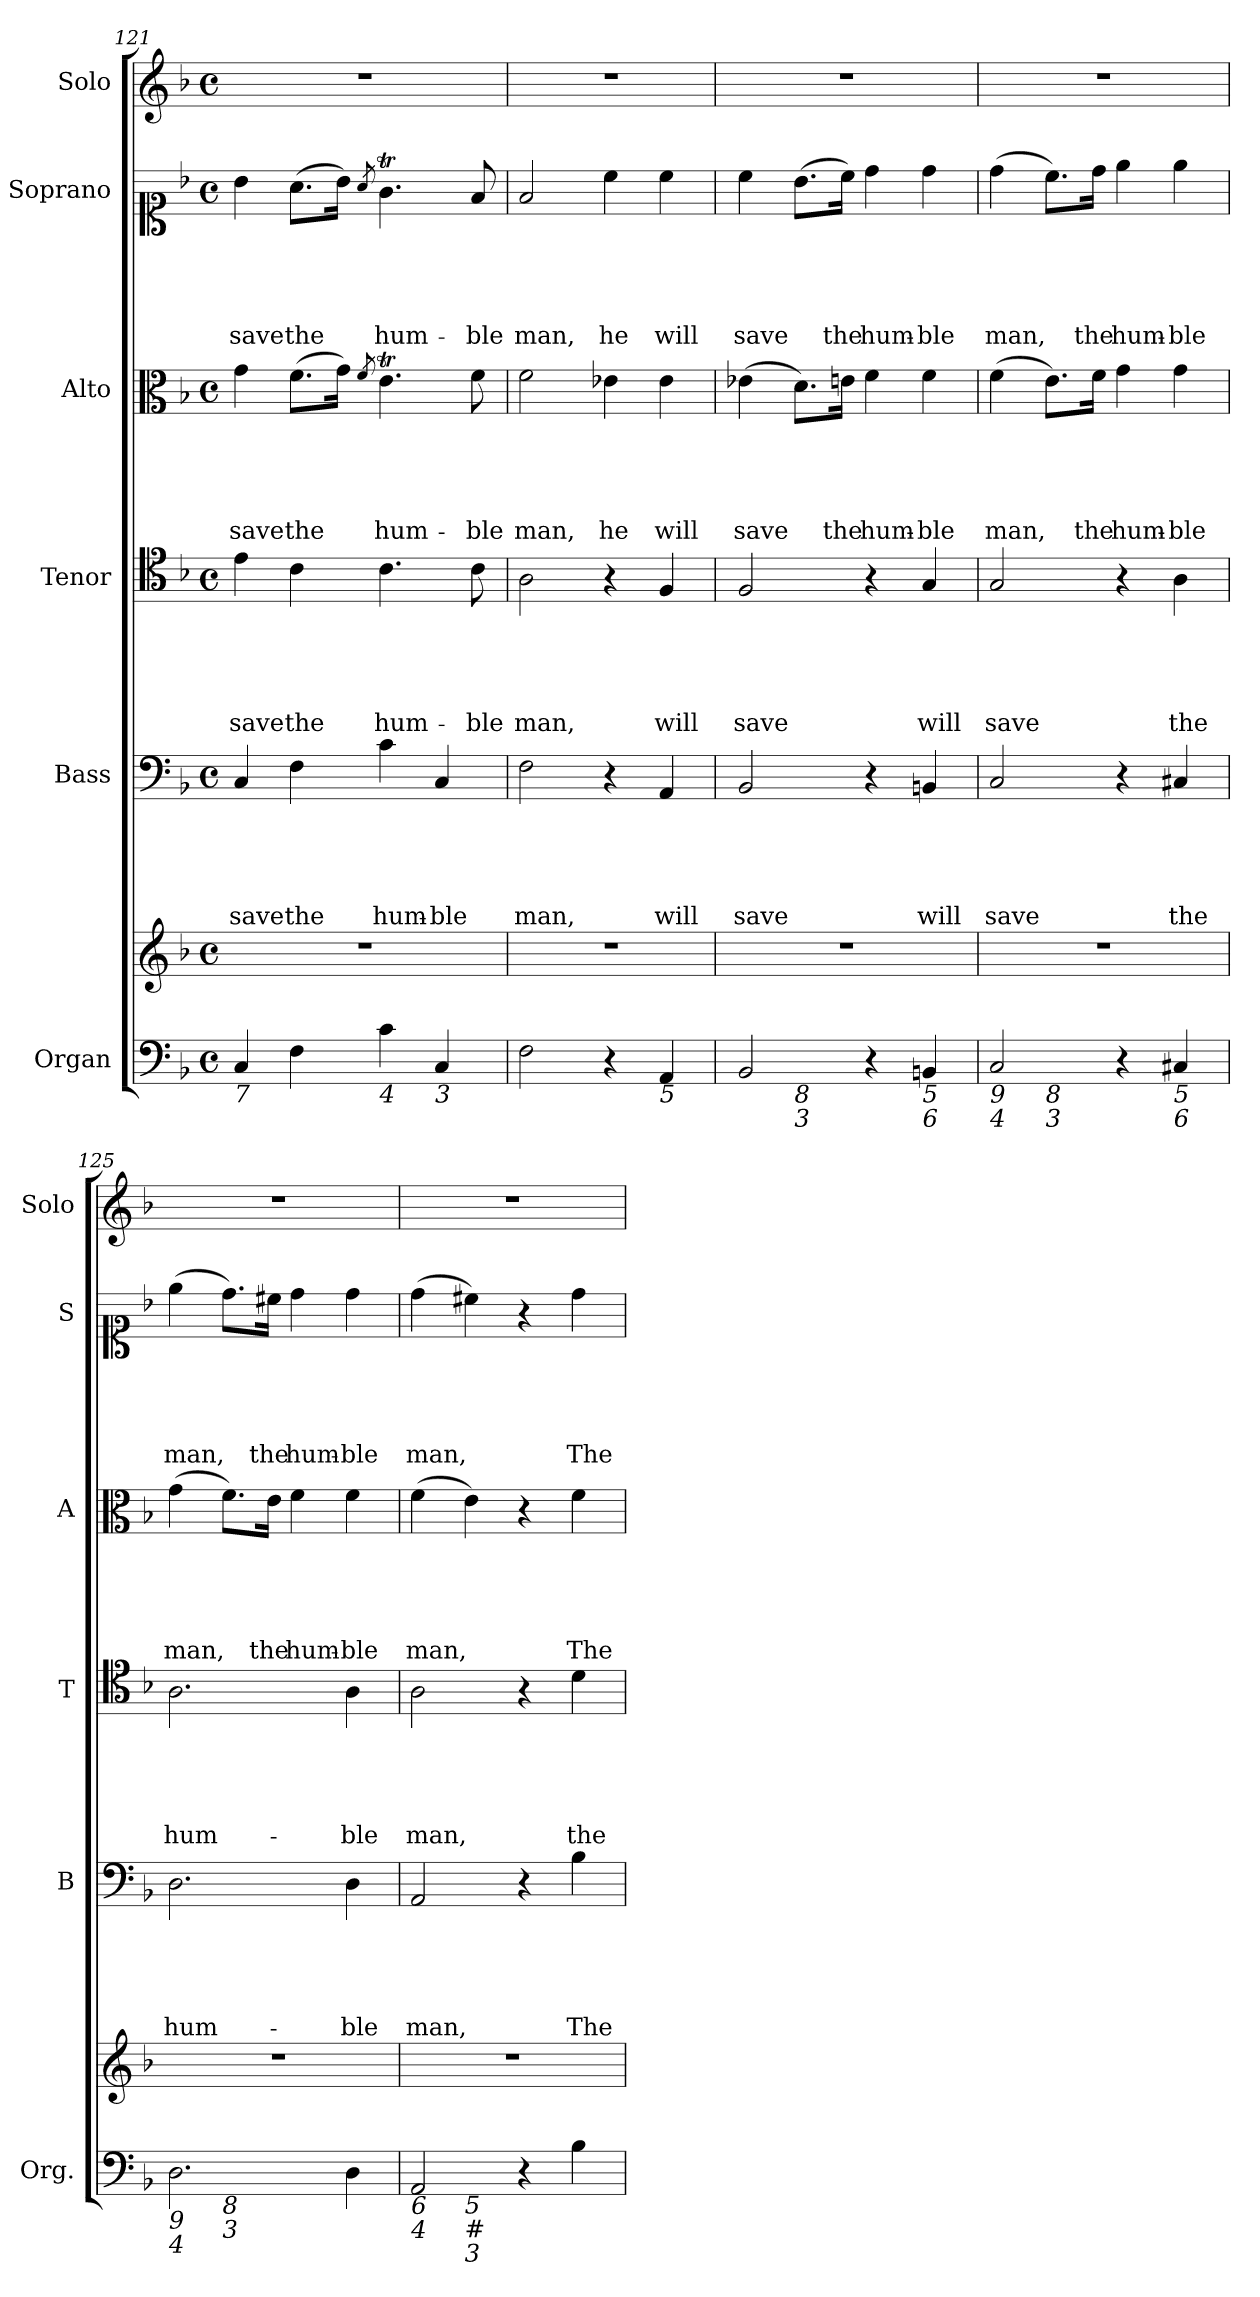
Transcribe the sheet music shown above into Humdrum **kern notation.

**kern	**kern	**kern	**text	**text	**text	**text	**text	**kern	**text	**text	**text	**text	**text	**kern	**text	**text	**text	**text	**text	**kern	**text	**text	**text	**text	**text	**kern
*part6	*part6	*part5	*part5	*part5	*part5	*part5	*part5	*part4	*part4	*part4	*part4	*part4	*part4	*part3	*part3	*part3	*part3	*part3	*part3	*part2	*part2	*part2	*part2	*part2	*part2	*part1
*staff7	*staff6	*staff5	*staff5	*staff5	*staff5	*staff5	*staff5	*staff4	*staff4	*staff4	*staff4	*staff4	*staff4	*staff3	*staff3	*staff3	*staff3	*staff3	*staff3	*staff2	*staff2	*staff2	*staff2	*staff2	*staff2	*staff1
*I"Organ	*	*I"Bass	*	*	*	*	*	*I"Tenor	*	*	*	*	*	*I"Alto	*	*	*	*	*	*I"Soprano	*	*	*	*	*	*I"Solo
*I'Org.	*	*I'B	*	*	*	*	*	*I'T	*	*	*	*	*	*I'A	*	*	*	*	*	*I'S	*	*	*	*	*	*I'Solo
!!LO:PB:g=z
*clefF4	*clefG2	*clefF4	*	*	*	*	*	*clefC4	*	*	*	*	*	*clefC3	*	*	*	*	*	*clefC1	*	*	*	*	*	*clefG2
*k[b-]	*k[b-]	*k[b-]	*	*	*	*	*	*k[b-]	*	*	*	*	*	*k[b-]	*	*	*	*	*	*k[b-]	*	*	*	*	*	*k[b-]
*F:	*F:	*F:	*	*	*	*	*	*F:	*	*	*	*	*	*F:	*	*	*	*	*	*F:	*	*	*	*	*	*F:
*M4/4	*M4/4	*M4/4	*	*	*	*	*	*M4/4	*	*	*	*	*	*M4/4	*	*	*	*	*	*M4/4	*	*	*	*	*	*M4/4
*met(c)	*met(c)	*met(c)	*	*	*	*	*	*met(c)	*	*	*	*	*	*met(c)	*	*	*	*	*	*met(c)	*	*	*	*	*	*met(c)
=121	=121	=121	=121	=121	=121	=121	=121	=121	=121	=121	=121	=121	=121	=121	=121	=121	=121	=121	=121	=121	=121	=121	=121	=121	=121	=121
!LO:TX:b:i:t=7	!	!	!	!	!	!	!	!	!	!	!	!	!	!	!	!	!	!	!	!	!	!	!	!	!	!
!	!	!	!	!	!	!	!LO:LY:b	!	!	!	!	!	!LO:LY:b	!	!	!	!	!	!LO:LY:b	!	!	!	!	!	!LO:LY:b	!
4C/	1r	4C/	.	.	.	.	save	4e\	.	.	.	.	save	4g\	.	.	.	.	save	4b-\	.	.	.	.	save	1r
!	!	!	!	!	!	!	!LO:LY:b	!	!	!	!	!	!LO:LY:b	!	!	!	!	!	!LO:LY:b	!	!	!	!	!	!LO:LY:b	!
4F\	.	4F\	.	.	.	.	the	4c\	.	.	.	.	the	(>8.f\L	.	.	.	.	the	(>8.a\L	.	.	.	.	the	.
.	.	.	.	.	.	.	.	.	.	.	.	.	.	16g\Jk)	.	.	.	.	.	16b-\Jk)	.	.	.	.	.	.
.	.	.	.	.	.	.	.	.	.	.	.	.	.	8qf/	.	.	.	.	.	8qa/	.	.	.	.	.	.
!LO:TX:b:i:t=4	!	!	!	!	!	!	!	!	!	!	!	!	!	!	!	!	!	!	!	!	!	!	!	!	!	!
!	!	!	!	!	!	!	!LO:LY:b	!	!	!	!	!	!LO:LY:b	!	!	!	!	!	!LO:LY:b	!	!	!	!	!	!LO:LY:b	!
4c\	.	4c\	.	.	.	.	hum-	4.c\	.	.	.	.	hum-	4.et\	.	.	.	.	hum-	4.gT\	.	.	.	.	hum-	.
!LO:TX:b:i:t=3	!	!	!	!	!	!	!	!	!	!	!	!	!	!	!	!	!	!	!	!	!	!	!	!	!	!
!	!	!	!	!	!	!	!LO:LY:b	!	!	!	!	!	!	!	!	!	!	!	!	!	!	!	!	!	!	!
4C/	.	4C/	.	.	.	.	-ble	.	.	.	.	.	.	.	.	.	.	.	.	.	.	.	.	.	.	.
!	!	!	!	!	!	!	!	!	!	!	!	!	!LO:LY:b	!	!	!	!	!	!LO:LY:b	!	!	!	!	!	!LO:LY:b	!
.	.	.	.	.	.	.	.	8c\	.	.	.	.	-ble	8f\	.	.	.	.	-ble	8f/	.	.	.	.	-ble	.
=122	=122	=122	=122	=122	=122	=122	=122	=122	=122	=122	=122	=122	=122	=122	=122	=122	=122	=122	=122	=122	=122	=122	=122	=122	=122	=122
!	!	!	!	!	!	!	!LO:LY:b	!	!	!	!	!	!LO:LY:b	!	!	!	!	!	!LO:LY:b	!	!	!	!	!	!LO:LY:b	!
2F\	1r	2F\	.	.	.	.	man,	2A\	.	.	.	.	man,	2f\	.	.	.	.	man,	2f/	.	.	.	.	man,	1r
!	!	!	!	!	!	!	!	!	!	!	!	!	!	!	!	!	!	!	!LO:LY:b	!	!	!	!	!	!LO:LY:b	!
4r	.	4r	.	.	.	.	.	4r	.	.	.	.	.	4e-X\	.	.	.	.	he	4cc\	.	.	.	.	he	.
!LO:TX:b:i:t=5	!	!	!	!	!	!	!	!	!	!	!	!	!	!	!	!	!	!	!	!	!	!	!	!	!	!
!	!	!	!	!	!	!	!LO:LY:b	!	!	!	!	!	!LO:LY:b	!	!	!	!	!	!LO:LY:b	!	!	!	!	!	!LO:LY:b	!
4AA/	.	4AA/	.	.	.	.	will	4F/	.	.	.	.	will	4e-\	.	.	.	.	will	4cc\	.	.	.	.	will	.
=123	=123	=123	=123	=123	=123	=123	=123	=123	=123	=123	=123	=123	=123	=123	=123	=123	=123	=123	=123	=123	=123	=123	=123	=123	=123	=123
!LO:TX:b:i:t=9	!	!	!	!	!	!	!	!	!	!	!	!	!	!	!	!	!	!	!	!	!	!	!	!	!	!
!LO:TX:b:i:t=4	!	!	!	!	!	!	!	!	!	!	!	!	!	!	!	!	!	!	!	!	!	!	!	!	!	!
!	!	!	!	!	!	!	!LO:LY:b	!	!	!	!	!	!LO:LY:b	!	!	!	!	!	!LO:LY:b	!	!	!	!	!	!LO:LY:b	!
*^	*	*	*	*	*	*	*	*	*	*	*	*	*	*	*	*	*	*	*	*	*	*	*	*	*	*
2BB-/	4ryy	1r	2BB-/	.	.	.	.	save	2F/	.	.	.	.	save	(>4e-X\	.	.	.	.	save	4cc\	.	.	.	.	save	1r
!	!LO:TX:b:i:t=8	!	!	!	!	!	!	!	!	!	!	!	!	!	!	!	!	!	!	!	!	!	!	!	!	!	!
!	!LO:TX:b:i:t=3	!	!	!	!	!	!	!	!	!	!	!	!	!	!	!	!	!	!	!	!	!	!	!	!	!	!
.	2.ryy	.	.	.	.	.	.	.	.	.	.	.	.	.	8.d\L)	.	.	.	.	.	(>8.b-\L	.	.	.	.	.	.
!	!	!	!	!	!	!	!	!	!	!	!	!	!	!	!	!	!	!	!	!LO:LY:b	!	!	!	!	!	!LO:LY:b	!
.	.	.	.	.	.	.	.	.	.	.	.	.	.	.	16en\Jk	.	.	.	.	the	16cc\Jk)	.	.	.	.	the	.
!	!	!	!	!	!	!	!	!	!	!	!	!	!	!	!	!	!	!	!	!LO:LY:b	!	!	!	!	!	!LO:LY:b	!
4r	.	.	4r	.	.	.	.	.	4r	.	.	.	.	.	4f\	.	.	.	.	hum-	4dd\	.	.	.	.	hum-	.
!LO:TX:b:i:t=5	!	!	!	!	!	!	!	!	!	!	!	!	!	!	!	!	!	!	!	!	!	!	!	!	!	!	!
!LO:TX:b:i:t=6	!	!	!	!	!	!	!	!	!	!	!	!	!	!	!	!	!	!	!	!	!	!	!	!	!	!	!
!	!	!	!	!	!	!	!	!LO:LY:b	!	!	!	!	!	!LO:LY:b	!	!	!	!	!	!LO:LY:b	!	!	!	!	!	!LO:LY:b	!
4BBn/	.	.	4BBn/	.	.	.	.	will	4G/	.	.	.	.	will	4f\	.	.	.	.	-ble	4dd\	.	.	.	.	-ble	.
=124	=124	=124	=124	=124	=124	=124	=124	=124	=124	=124	=124	=124	=124	=124	=124	=124	=124	=124	=124	=124	=124	=124	=124	=124	=124	=124	=124
!LO:TX:b:i:t=9	!	!	!	!	!	!	!	!	!	!	!	!	!	!	!	!	!	!	!	!	!	!	!	!	!	!	!
!LO:TX:b:i:t=4	!	!	!	!	!	!	!	!	!	!	!	!	!	!	!	!	!	!	!	!	!	!	!	!	!	!	!
!	!	!	!	!	!	!	!	!LO:LY:b	!	!	!	!	!	!LO:LY:b	!	!	!	!	!	!LO:LY:b	!	!	!	!	!	!LO:LY:b	!
2C/	4ryy	1r	2C/	.	.	.	.	save	2G/	.	.	.	.	save	(>4f\	.	.	.	.	man,	(>4dd\	.	.	.	.	man,	1r
!	!LO:TX:b:i:t=8	!	!	!	!	!	!	!	!	!	!	!	!	!	!	!	!	!	!	!	!	!	!	!	!	!	!
!	!LO:TX:b:i:t=3	!	!	!	!	!	!	!	!	!	!	!	!	!	!	!	!	!	!	!	!	!	!	!	!	!	!
.	2.ryy	.	.	.	.	.	.	.	.	.	.	.	.	.	8.e\L)	.	.	.	.	.	8.cc\L)	.	.	.	.	.	.
!	!	!	!	!	!	!	!	!	!	!	!	!	!	!	!	!	!	!	!	!LO:LY:b	!	!	!	!	!	!LO:LY:b	!
.	.	.	.	.	.	.	.	.	.	.	.	.	.	.	16f\Jk	.	.	.	.	the	16dd\Jk	.	.	.	.	the	.
!	!	!	!	!	!	!	!	!	!	!	!	!	!	!	!	!	!	!	!	!LO:LY:b	!	!	!	!	!	!LO:LY:b	!
4r	.	.	4r	.	.	.	.	.	4r	.	.	.	.	.	4g\	.	.	.	.	hum-	4ee\	.	.	.	.	hum-	.
!LO:TX:b:i:t=5	!	!	!	!	!	!	!	!	!	!	!	!	!	!	!	!	!	!	!	!	!	!	!	!	!	!	!
!LO:TX:b:i:t=6	!	!	!	!	!	!	!	!	!	!	!	!	!	!	!	!	!	!	!	!	!	!	!	!	!	!	!
!	!	!	!	!	!	!	!	!LO:LY:b	!	!	!	!	!	!LO:LY:b	!	!	!	!	!	!LO:LY:b	!	!	!	!	!	!LO:LY:b	!
4C#X/	.	.	4C#X/	.	.	.	.	the	4A\	.	.	.	.	the	4g\	.	.	.	.	-ble	4ee\	.	.	.	.	-ble	.
=125	=125	=125	=125	=125	=125	=125	=125	=125	=125	=125	=125	=125	=125	=125	=125	=125	=125	=125	=125	=125	=125	=125	=125	=125	=125	=125	=125
!LO:TX:b:i:t=9	!	!	!	!	!	!	!	!	!	!	!	!	!	!	!	!	!	!	!	!	!	!	!	!	!	!	!
!LO:TX:b:i:t=4	!	!	!	!	!	!	!	!	!	!	!	!	!	!	!	!	!	!	!	!	!	!	!	!	!	!	!
!	!	!	!	!	!	!	!	!LO:LY:b	!	!	!	!	!	!LO:LY:b	!	!	!	!	!	!LO:LY:b	!	!	!	!	!	!LO:LY:b	!
2.D\	4ryy	1r	2.D\	.	.	.	.	hum-	2.A\	.	.	.	.	hum-	(>4g\	.	.	.	.	man,	(>4ee\	.	.	.	.	man,	1r
!	!LO:TX:b:i:t=8	!	!	!	!	!	!	!	!	!	!	!	!	!	!	!	!	!	!	!	!	!	!	!	!	!	!
!	!LO:TX:b:i:t=3	!	!	!	!	!	!	!	!	!	!	!	!	!	!	!	!	!	!	!	!	!	!	!	!	!	!
.	2.ryy	.	.	.	.	.	.	.	.	.	.	.	.	.	8.f\L)	.	.	.	.	.	8.dd\L)	.	.	.	.	.	.
!	!	!	!	!	!	!	!	!	!	!	!	!	!	!	!	!	!	!	!	!LO:LY:b	!	!	!	!	!	!LO:LY:b	!
.	.	.	.	.	.	.	.	.	.	.	.	.	.	.	16e\Jk	.	.	.	.	the	16cc#X\Jk	.	.	.	.	the	.
!	!	!	!	!	!	!	!	!	!	!	!	!	!	!	!	!	!	!	!	!LO:LY:b	!	!	!	!	!	!LO:LY:b	!
.	.	.	.	.	.	.	.	.	.	.	.	.	.	.	4f\	.	.	.	.	hum-	4dd\	.	.	.	.	hum-	.
!	!	!	!	!	!	!	!	!LO:LY:b	!	!	!	!	!	!LO:LY:b	!	!	!	!	!	!LO:LY:b	!	!	!	!	!	!LO:LY:b	!
4D\	.	.	4D\	.	.	.	.	-ble	4A\	.	.	.	.	-ble	4f\	.	.	.	.	-ble	4dd\	.	.	.	.	-ble	.
!!LO:LB:g=z
=126	=126	=126	=126	=126	=126	=126	=126	=126	=126	=126	=126	=126	=126	=126	=126	=126	=126	=126	=126	=126	=126	=126	=126	=126	=126	=126	=126
!LO:TX:b:i:t=6	!	!	!	!	!	!	!	!	!	!	!	!	!	!	!	!	!	!	!	!	!	!	!	!	!	!	!
!LO:TX:b:i:t=4	!	!	!	!	!	!	!	!	!	!	!	!	!	!	!	!	!	!	!	!	!	!	!	!	!	!	!
!	!	!	!	!	!	!	!	!LO:LY:b	!	!	!	!	!	!LO:LY:b	!	!	!	!	!	!LO:LY:b	!	!	!	!	!	!LO:LY:b	!
2AA/	4ryy	1r	2AA/	.	.	.	.	man,	2A\	.	.	.	.	man,	(>4f\	.	.	.	.	man,	(>4dd\	.	.	.	.	man,	1r
!	!LO:TX:b:i:t=5	!	!	!	!	!	!	!	!	!	!	!	!	!	!	!	!	!	!	!	!	!	!	!	!	!	!
!	!LO:TX:b:t=#	!	!	!	!	!	!	!	!	!	!	!	!	!	!	!	!	!	!	!	!	!	!	!	!	!	!
!	!LO:TX:b:i:t=3	!	!	!	!	!	!	!	!	!	!	!	!	!	!	!	!	!	!	!	!	!	!	!	!	!	!
.	2.ryy	.	.	.	.	.	.	.	.	.	.	.	.	.	4e\)	.	.	.	.	.	4cc#X\)	.	.	.	.	.	.
4r	.	.	4r	.	.	.	.	.	4r	.	.	.	.	.	4r	.	.	.	.	.	4r	.	.	.	.	.	.
!	!	!	!	!	!	!	!	!LO:LY:b	!	!	!	!	!	!LO:LY:b	!	!	!	!	!	!LO:LY:b	!	!	!	!	!	!LO:LY:b	!
4B-\	.	.	4B-\	.	.	.	.	The	4d\	.	.	.	.	the	4f\	.	.	.	.	The	4dd\	.	.	.	.	The	.
*v	*v	*	*	*	*	*	*	*	*	*	*	*	*	*	*	*	*	*	*	*	*	*	*	*	*	*	*
=	=	=	=	=	=	=	=	=	=	=	=	=	=	=	=	=	=	=	=	=	=	=	=	=	=	=
*-	*-	*-	*-	*-	*-	*-	*-	*-	*-	*-	*-	*-	*-	*-	*-	*-	*-	*-	*-	*-	*-	*-	*-	*-	*-	*-
